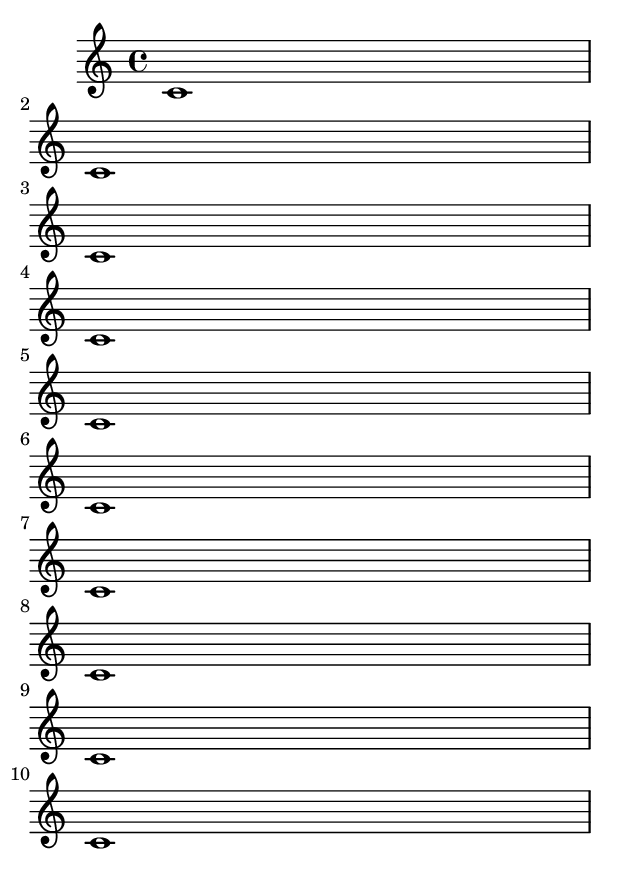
%% Generated by lilypond-book
%% Options: [exampleindent=10.16\mm,indent=0\mm,line-width=160\mm,paper-height=845.047\pt,paper-width=597.508\pt,papersize='(cons (* 597.508 pt) (* 845.047 pt))]
\include "lilypond-book-preamble.ly"


% ****************************************************************
% Start cut-&-pastable-section
% ****************************************************************

#(ly:set-option 'eps-box-padding 3.000000)



\paper {
  #(set-paper-size '(cons (* 597.508 pt) (* 845.047 pt)))
  indent = 0\mm
  line-width = 160\mm
  % offset the left padding, also add 1mm as lilypond creates cropped
  % images with a little space on the right
  line-width = #(- line-width (* mm  3.000000) (* mm 1))
}

\layout {
  
}




% ****************************************************************
% ly snippet:
% ****************************************************************
\sourcefilename "/lilypond-2.25.21/input/regression/page-breaking-page-count3.ly"
\sourcefileline 0
\version "2.16.0"

\header {
  texidoc = "The number of pages in a score can be forced by setting
@code{page-count} in the (book-level) paper block. Even if there are
too many systems for that number of pages, we will squeeze them in."
}

#(set-default-paper-size "a6")

\book {
  \paper { page-count = 1}
  \score { { \repeat unfold 10 {c'1 \break} } }
}



% ****************************************************************
% end ly snippet
% ****************************************************************
